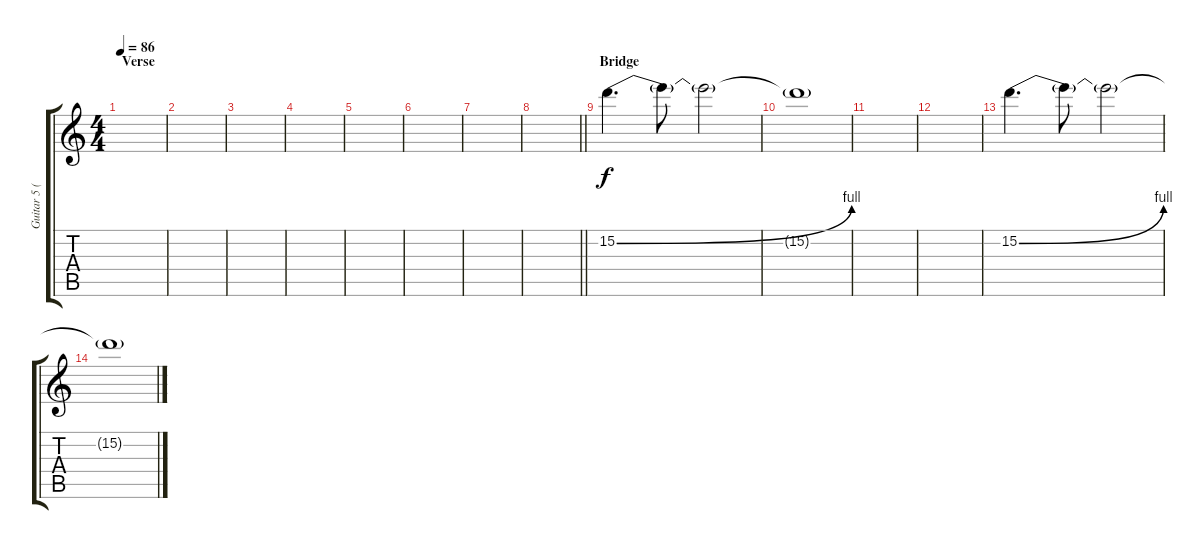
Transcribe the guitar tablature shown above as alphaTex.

\track ("Guitar 5 (Slight Dist.)" "Guitar 5 (") {instrument distortionguitar}
\staff {score tabs}
\tuning (E4 B3 G3 D3 A2 E2) {hide}
\ts (4 4)
\section ("" "Verse")
\tempo 86
\clef g2
\ks c
|
|
|
|
|
|
|
\barLineRight lightlight
|
\section ("" "Bridge")
15.2{be (bend 0 0 60 4)}.4{d} 15.2{t}.8 15.2{t}.2 |
15.2{t}.1 |
|
|
15.2{be (bend 0 0 60 4)}.4{d} 15.2{t}.8 15.2{t}.2 |
15.2{t}.1
